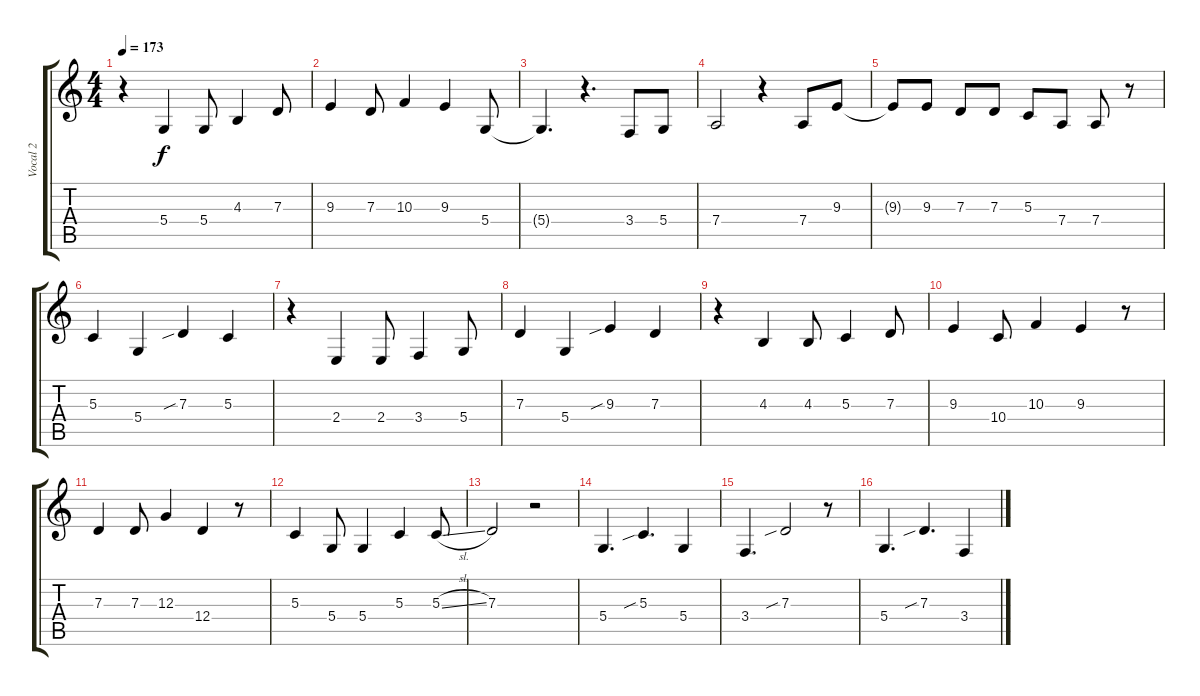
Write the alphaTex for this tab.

\track ("Vocal 2" "Vocal 2") {instrument clarinet}
\staff {score tabs}
\tuning (E4 B3 G3 D3 A2 E2) {hide}
\ts (4 4)
\tempo 173
\clef g2
\ks c
r.4{dy f} 5.4.4 5.4.8 4.3.4 7.3.8 |
9.3.4 7.3.8 10.3.4 9.3.4 5.4.8 |
5.4{t}.4{d} r.4{d} 3.4.8 5.4.8 |
7.4.2 r.4 7.4.8 9.3.8 |
9.3{t}.8 9.3.8 7.3.8 7.3.8 5.3.8 7.4.8 7.4.8 r.8 |
5.3.4 5.4.4 7.3{sib}.4 5.3.4 |
r.4 2.4.4 2.4.8 3.4.4 5.4.8 |
7.3.4 5.4.4 9.3{sib}.4 7.3.4 |
r.4 4.3.4 4.3.8 5.3.4 7.3.8 |
9.3.4 10.4.8 10.3.4 9.3.4 r.8 |
7.3.4 7.3.8 12.3.4 12.4.4 r.8 |
5.3.4 5.4.8 5.4.4 5.3.4 5.3{sl}.8 |
7.3.2 r.2 |
5.4.4{d} 5.3{sib}.4{d} 5.4.4 |
3.4.4{d} 7.3{sib}.2 r.8 |
5.4.4{d} 7.3{sib}.4{d} 3.4.4
